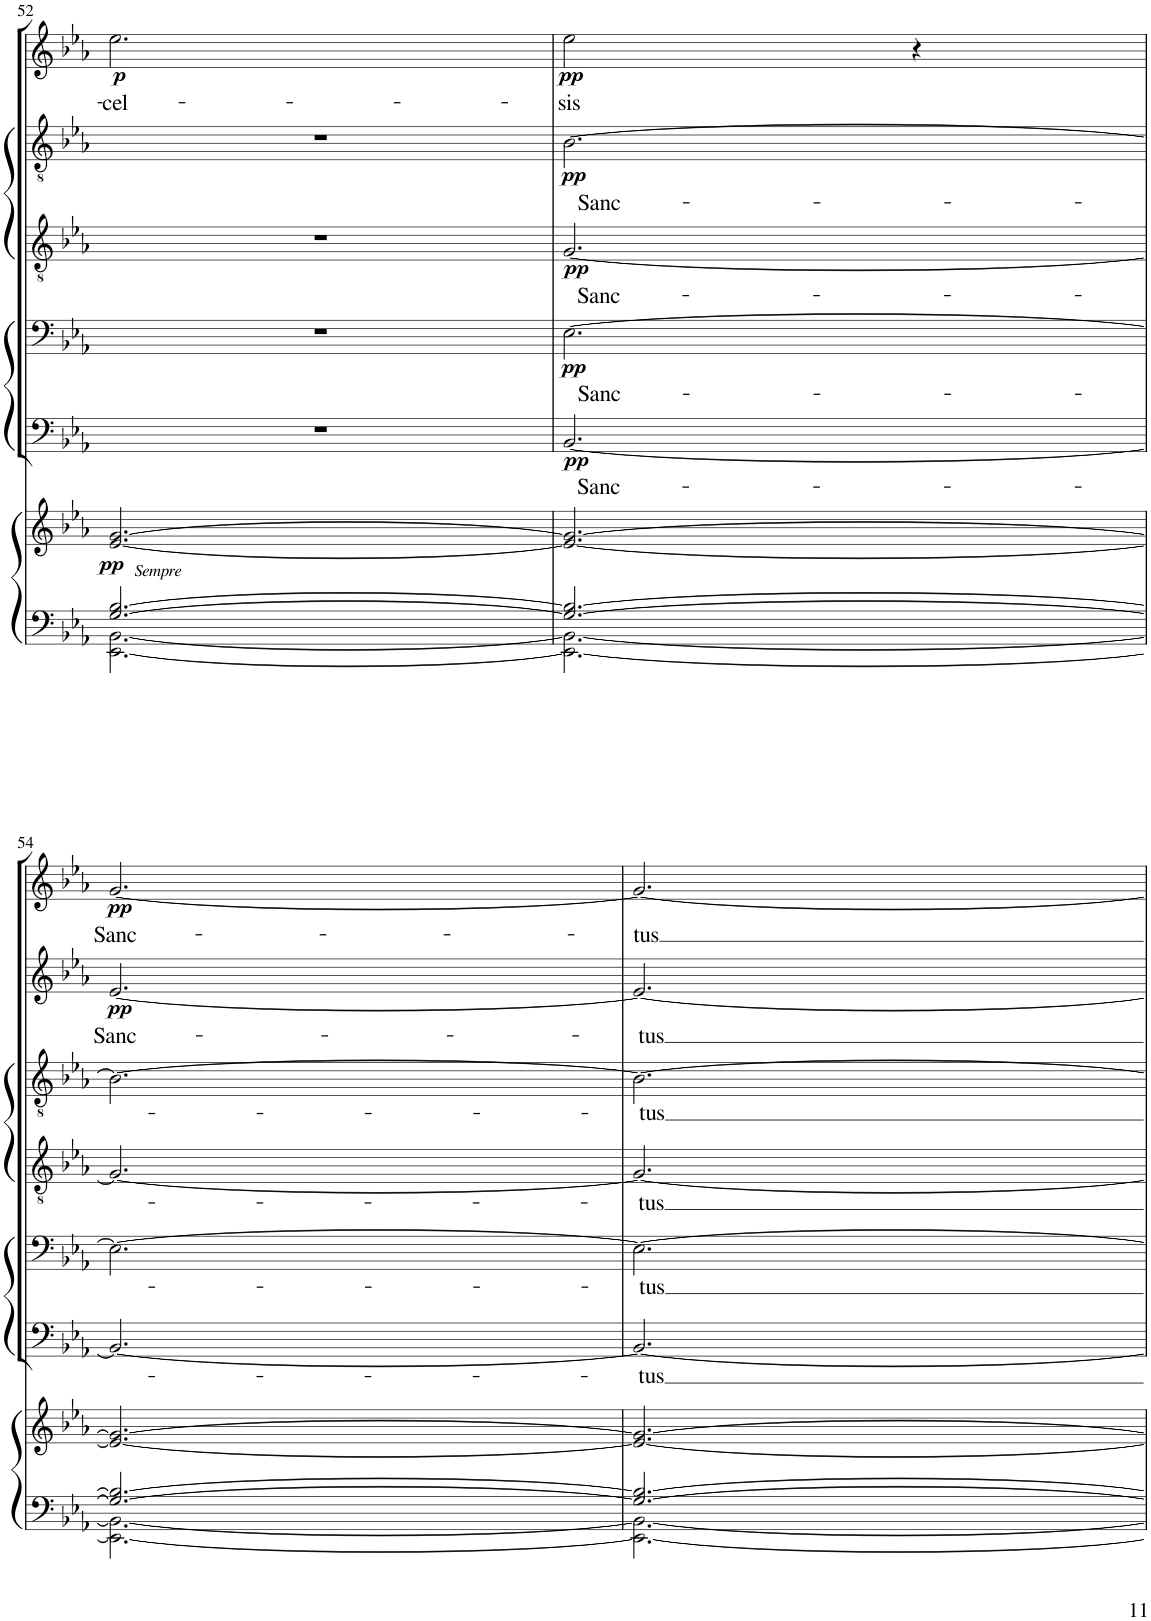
**kern	**kern	**dynam	**kern	**text	**dynam	**kern	**text	**dynam	**kern	**text	**dynam	**kern	**text	**dynam	**kern	**text	**dynam	**kern	**text	**dynam
*part7	*part7	*part7	*part6	*part6	*part6	*part5	*part5	*part5	*part4	*part4	*part4	*part3	*part3	*part3	*part2	*part2	*part2	*part1	*part1	*part1
*staff8	*staff7	*staff7/8	*staff6	*staff6	*staff6	*staff5	*staff5	*staff5	*staff4	*staff4	*staff4	*staff3	*staff3	*staff3	*staff2	*staff2	*staff2	*staff1	*staff1	*staff1
*I"PIANO	*	*	*I"BASSES II	*	*	*I"BASSES I	*	*	*I"TÉNORS II	*	*	*I"TÉNORS I	*	*	*I"ALTOS	*	*	*I"SOPRANOS	*	*
*I'Pno	*	*	*	*	*	*	*	*	*	*	*	*	*	*	*	*	*	*	*	*
!!LO:PB:g=z
*clefF4	*clefG2	*	*clefF4	*	*	*clefF4	*	*	*clefGv2	*	*	*clefGv2	*	*	*clefG2	*	*	*clefG2	*	*
*k[b-e-a-]	*k[b-e-a-]	*	*k[b-e-a-]	*	*	*k[b-e-a-]	*	*	*k[b-e-a-]	*	*	*k[b-e-a-]	*	*	*k[b-e-a-]	*	*	*k[b-e-a-]	*	*
*M3/4	*M3/4	*	*M3/4	*	*	*M3/4	*	*	*M3/4	*	*	*M3/4	*	*	*M3/4	*	*	*M3/4	*	*
=52	=52	=52	=52	=52	=52	=52	=52	=52	=52	=52	=52	=52	=52	=52	=52	=52	=52	=52	=52	=52
*^	*	*	*	*	*	*	*	*	*	*	*	*	*	*	*	*	*	*	*	*
!	!	!LO:TX:b:i:t=Sempre	!	!	!	!	!	!	!	!	!	!	!	!	!	!	!	!	!	!	!
!	!	!	!LO:DY:b	!	!	!	!	!	!	!	!	!	!	!	!	!	!	!	!	!LO:LY:b	!LO:DY:b
[2.G/ [2.B-/	[2.EE-\ [2.BB-\	[2.e-/ [2.g/	pp	2.r	.	.	2.r	.	.	2.r	.	.	2.r	.	.	2.r	.	.	2.ee-\	-cel-	p
=53	=53	=53	=53	=53	=53	=53	=53	=53	=53	=53	=53	=53	=53	=53	=53	=53	=53	=53	=53	=53	=53
!	!	!	!	!	!LO:LY:b	!LO:DY:b	!	!LO:LY:b	!LO:DY:b	!	!LO:LY:b	!LO:DY:b	!	!LO:LY:b	!LO:DY:b	!	!	!	!	!LO:LY:b	!LO:DY:b
2.G/_ 2.B-/_	2.EE-\_ 2.BB-\_	2.e-/_ 2.g/_	.	[2.BB-/	Sanc-	pp	[2.E-\	Sanc-	pp	[2.G/	Sanc-	pp	[2.B-\	Sanc-	pp	2.r	.	.	2ee-\	-sis	pp
.	.	.	.	.	.	.	.	.	.	.	.	.	.	.	.	.	.	.	4r	.	.
!!LO:LB:g=z
=54	=54	=54	=54	=54	=54	=54	=54	=54	=54	=54	=54	=54	=54	=54	=54	=54	=54	=54	=54	=54	=54
!	!	!	!	!	!	!	!	!	!	!	!	!	!	!	!	!	!LO:LY:b	!LO:DY:b	!	!LO:LY:b	!LO:DY:b
2.G/_ 2.B-/_	2.EE-\_ 2.BB-\_	2.e-/_ 2.g/_	.	2.BB-/_	.	.	2.E-\_	.	.	2.G/_	.	.	2.B-\_	.	.	[2.e-/	Sanc-	pp	[2.g/	Sanc-	pp
=55	=55	=55	=55	=55	=55	=55	=55	=55	=55	=55	=55	=55	=55	=55	=55	=55	=55	=55	=55	=55	=55
!	!	!	!	!	!LO:LY:b	!	!	!LO:LY:b	!	!	!LO:LY:b	!	!	!LO:LY:b	!	!	!LO:LY:b	!	!	!LO:LY:b	!
2.G/_ 2.B-/_	2.EE-\_ 2.BB-\_	2.e-/_ 2.g/_	.	2.BB-/_	-tus	.	2.E-\_	-tus	.	2.G/_	-tus	.	2.B-\_	-tus	.	2.e-/_	-tus	.	2.g/_	-tus	.
*v	*v	*	*	*	*	*	*	*	*	*	*	*	*	*	*	*	*	*	*	*	*
=	=	=	=	=	=	=	=	=	=	=	=	=	=	=	=	=	=	=	=	=
*-	*-	*-	*-	*-	*-	*-	*-	*-	*-	*-	*-	*-	*-	*-	*-	*-	*-	*-	*-	*-
